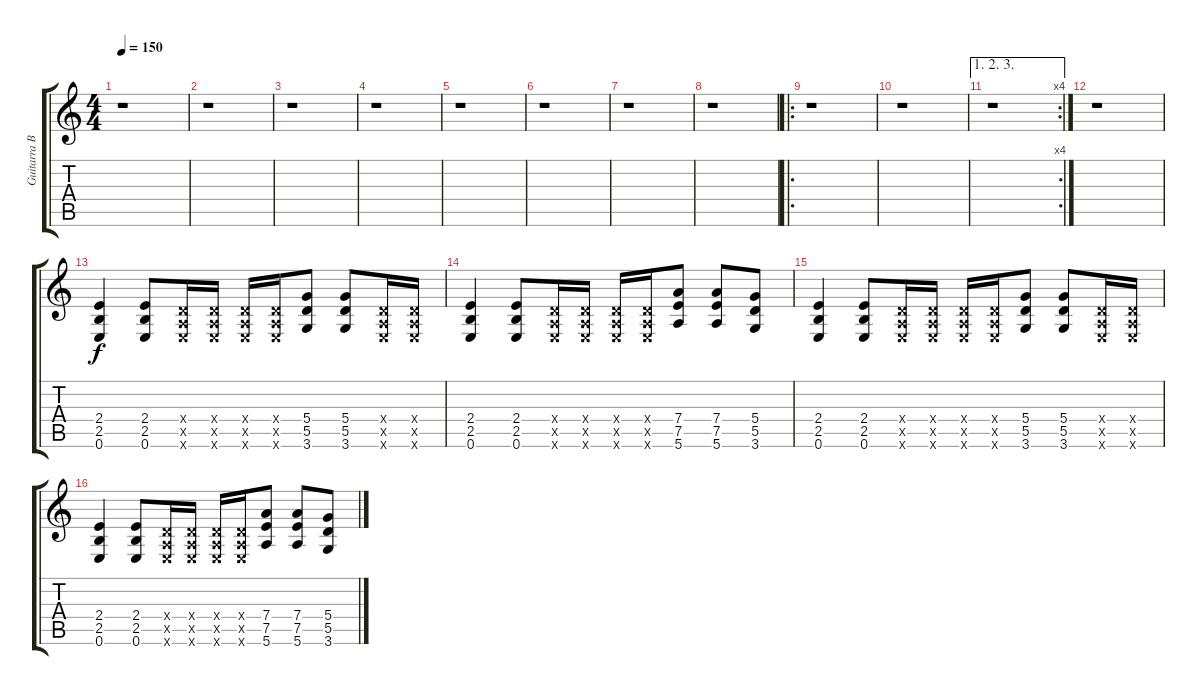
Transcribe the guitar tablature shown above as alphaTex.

\track ("Guitarra Base" "Guitarra B") {instrument distortionguitar}
\staff {score tabs}
\tuning (E4 B3 G3 D3 A2 E2) {hide}
\ts (4 4)
\tempo 150
\clef g2
\ks c
r.1{dy f} |
r.1 |
r.1 |
r.1 |
r.1 |
r.1 |
r.1 |
r.1 |
\ro
r.1 |
r.1 |
\ae (1 2 3)
\rc 4
r.1 |
r.1 |
(2.4 2.5 0.6).4 (2.4 2.5 0.6).8 (0.4{x} 0.5{x} 0.6{x}).16 (0.4{x} 0.5{x} 0.6{x}).16 (0.4{x} 0.5{x} 0.6{x}).16 (0.4{x} 0.5{x} 0.6{x}).16 (5.4 5.5 3.6).8 (5.4 5.5 3.6).8 (0.4{x} 0.5{x} 0.6{x}).16 (0.4{x} 0.5{x} 0.6{x}).16 |
(2.4 2.5 0.6).4 (2.4 2.5 0.6).8 (0.4{x} 0.5{x} 0.6{x}).16 (0.4{x} 0.5{x} 0.6{x}).16 (0.4{x} 0.5{x} 0.6{x}).16 (0.4{x} 0.5{x} 0.6{x}).16 (7.4 7.5 5.6).8 (7.4 7.5 5.6).8 (5.4 5.5 3.6).8 |
(2.4 2.5 0.6).4 (2.4 2.5 0.6).8 (0.4{x} 0.5{x} 0.6{x}).16 (0.4{x} 0.5{x} 0.6{x}).16 (0.4{x} 0.5{x} 0.6{x}).16 (0.4{x} 0.5{x} 0.6{x}).16 (5.4 5.5 3.6).8 (5.4 5.5 3.6).8 (0.4{x} 0.5{x} 0.6{x}).16 (0.4{x} 0.5{x} 0.6{x}).16 |
(2.4 2.5 0.6).4 (2.4 2.5 0.6).8 (0.4{x} 0.5{x} 0.6{x}).16 (0.4{x} 0.5{x} 0.6{x}).16 (0.4{x} 0.5{x} 0.6{x}).16 (0.4{x} 0.5{x} 0.6{x}).16 (7.4 7.5 5.6).8 (7.4 7.5 5.6).8 (5.4 5.5 3.6).8
